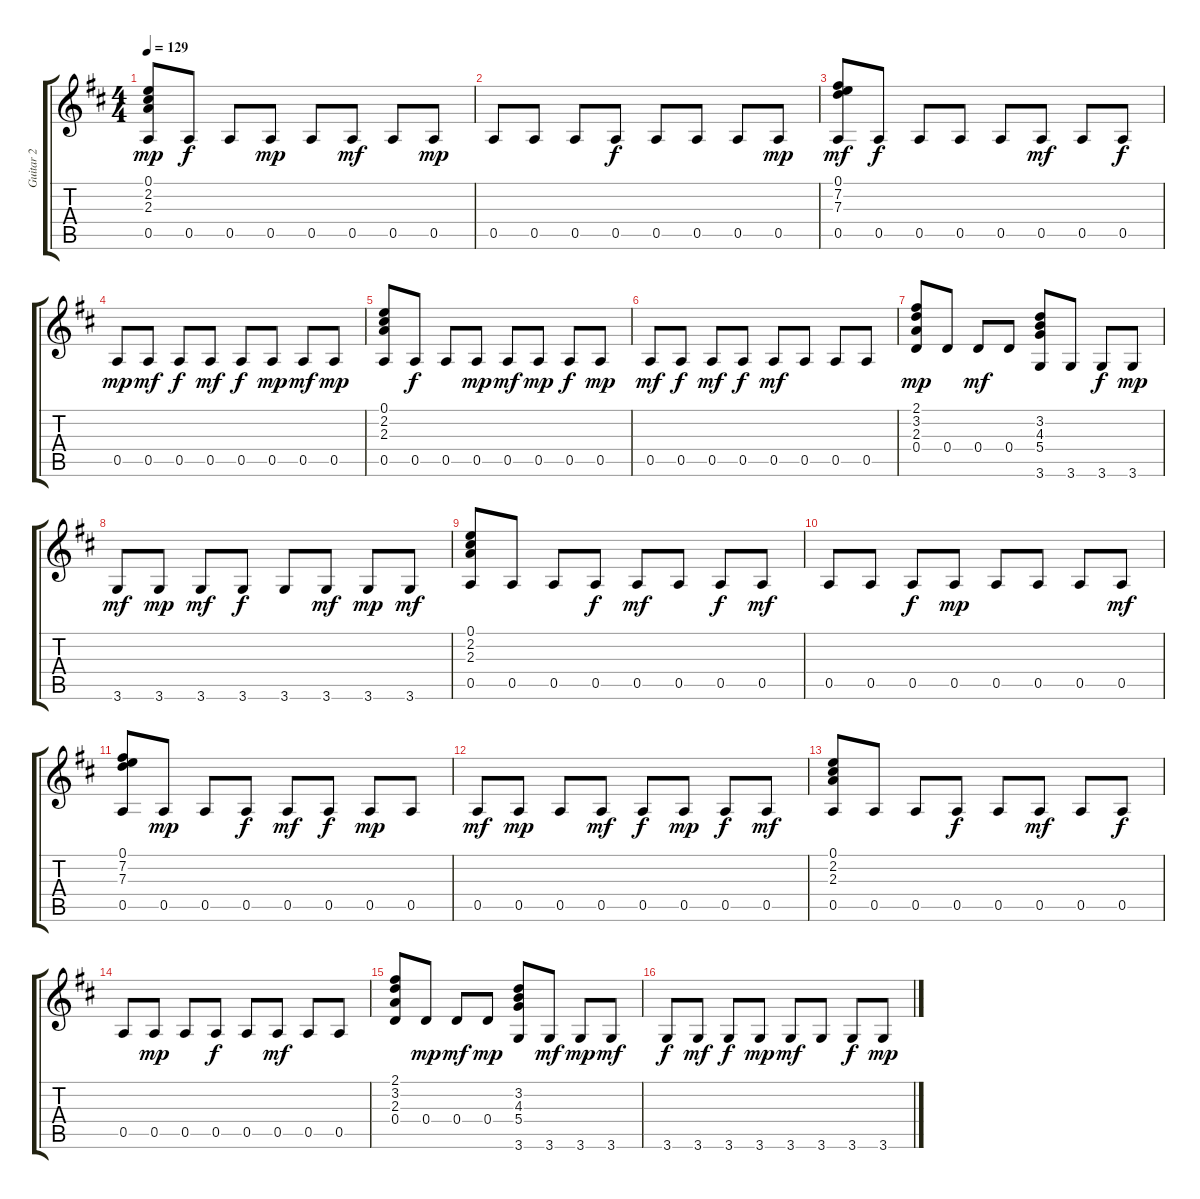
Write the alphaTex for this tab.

\track ("Guitar 2" "Guitar 2") {instrument electricguitarclean}
\staff {score tabs}
\tuning (E4 B3 G3 D3 A2 E2) {hide}
\ts (4 4)
\tempo 129
\clef g2
\ks d
(0.1 2.2 2.3 0.5).8{dy mp} 0.5.8{dy f} 0.5.8 0.5.8{dy mp} 0.5.8 0.5.8{dy mf} 0.5.8 0.5.8{dy mp} |
0.5.8 0.5.8 0.5.8 0.5.8{dy f} 0.5.8 0.5.8 0.5.8 0.5.8{dy mp} |
(0.1 7.2 7.3 0.5).8{dy mf} 0.5.8{dy f} 0.5.8 0.5.8 0.5.8 0.5.8{dy mf} 0.5.8 0.5.8{dy f} |
0.5.8{dy mp} 0.5.8{dy mf} 0.5.8{dy f} 0.5.8{dy mf} 0.5.8{dy f} 0.5.8{dy mp} 0.5.8{dy mf} 0.5.8{dy mp} |
(0.1 2.2 2.3 0.5).8 0.5.8{dy f} 0.5.8 0.5.8{dy mp} 0.5.8{dy mf} 0.5.8{dy mp} 0.5.8{dy f} 0.5.8{dy mp} |
0.5.8{dy mf} 0.5.8{dy f} 0.5.8{dy mf} 0.5.8{dy f} 0.5.8{dy mf} 0.5.8 0.5.8 0.5.8 |
(2.1 3.2 2.3 0.4).8{dy mp} 0.4.8 0.4.8{dy mf} 0.4.8 (3.2 4.3 5.4 3.6).8 3.6.8 3.6.8{dy f} 3.6.8{dy mp} |
3.6.8{dy mf} 3.6.8{dy mp} 3.6.8{dy mf} 3.6.8{dy f} 3.6.8 3.6.8{dy mf} 3.6.8{dy mp} 3.6.8{dy mf} |
(0.1 2.2 2.3 0.5).8 0.5.8 0.5.8 0.5.8{dy f} 0.5.8{dy mf} 0.5.8 0.5.8{dy f} 0.5.8{dy mf} |
0.5.8 0.5.8 0.5.8{dy f} 0.5.8{dy mp} 0.5.8 0.5.8 0.5.8 0.5.8{dy mf} |
(0.1 7.2 7.3 0.5).8 0.5.8{dy mp} 0.5.8 0.5.8{dy f} 0.5.8{dy mf} 0.5.8{dy f} 0.5.8{dy mp} 0.5.8 |
0.5.8{dy mf} 0.5.8{dy mp} 0.5.8 0.5.8{dy mf} 0.5.8{dy f} 0.5.8{dy mp} 0.5.8{dy f} 0.5.8{dy mf} |
(0.1 2.2 2.3 0.5).8 0.5.8 0.5.8 0.5.8{dy f} 0.5.8 0.5.8{dy mf} 0.5.8 0.5.8{dy f} |
0.5.8 0.5.8{dy mp} 0.5.8 0.5.8{dy f} 0.5.8 0.5.8{dy mf} 0.5.8 0.5.8 |
(2.1 3.2 2.3 0.4).8 0.4.8{dy mp} 0.4.8{dy mf} 0.4.8{dy mp} (3.2 4.3 5.4 3.6).8 3.6.8{dy mf} 3.6.8{dy mp} 3.6.8{dy mf} |
3.6.8{dy f} 3.6.8{dy mf} 3.6.8{dy f} 3.6.8{dy mp} 3.6.8{dy mf} 3.6.8 3.6.8{dy f} 3.6.8{dy mp}
